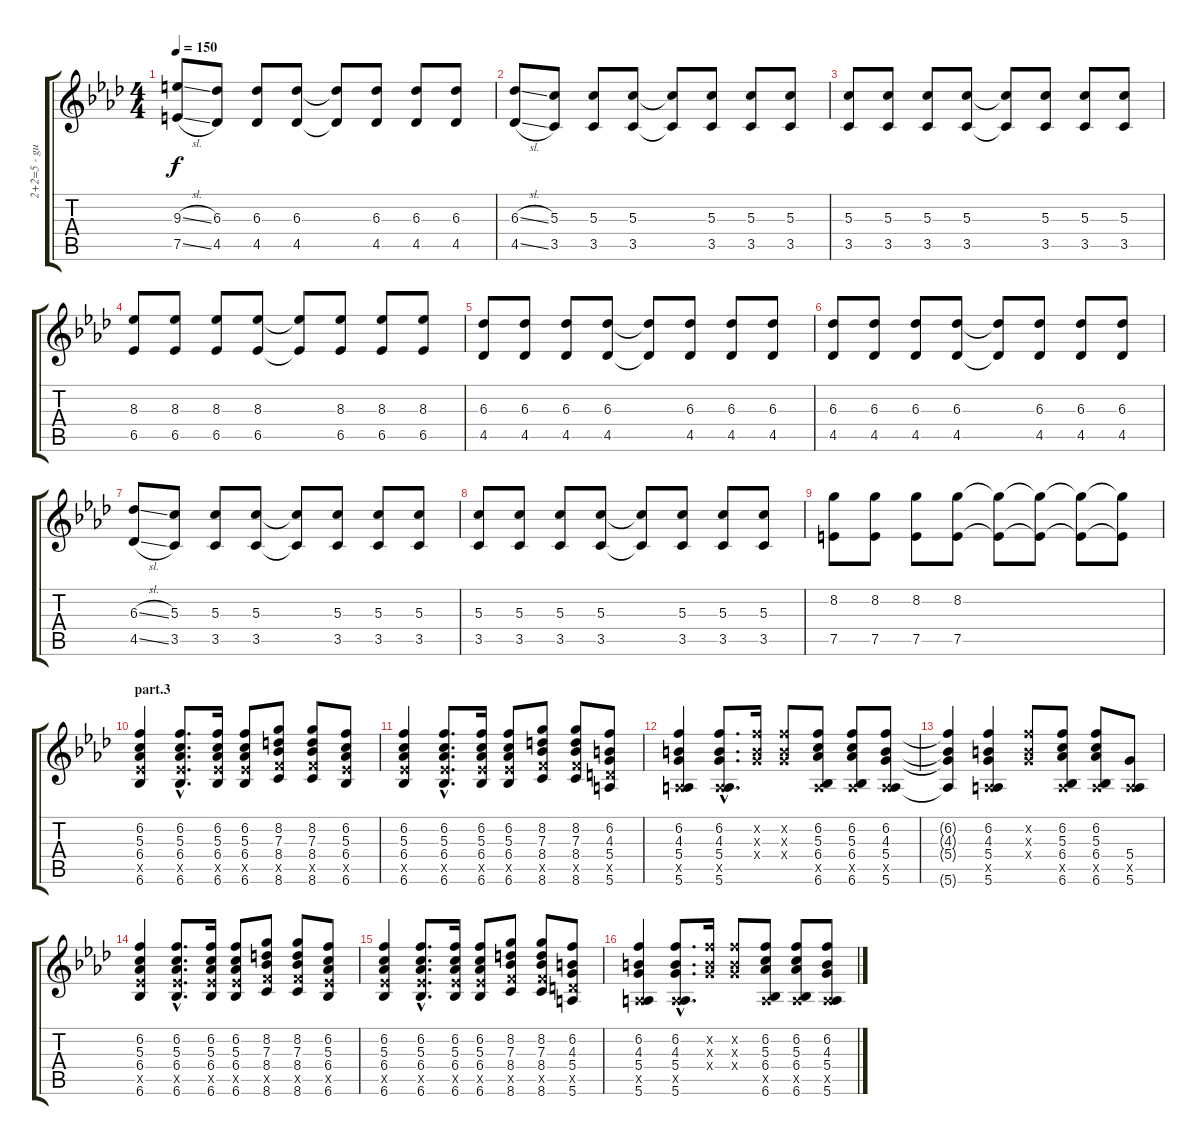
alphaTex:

\track ("2+2=5 - guitar thom" "2+2=5 - gu") {instrument acousticguitarsteel}
\staff {score tabs}
\tuning (E4 B3 G3 D3 A2 E2) {hide}
\ts (4 4)
\tempo 150
\clef g2
\ks ab
(9.3{sl} 7.5{sl}).8{dy f} (6.3 4.5).8 (6.3 4.5).8 (6.3 4.5).8 (6.3{t} 4.5{t}).8 (6.3 4.5).8 (6.3 4.5).8 (6.3 4.5).8 |
(6.3{sl} 4.5{sl}).8 (5.3 3.5).8 (5.3 3.5).8 (5.3 3.5).8 (5.3{t} 3.5{t}).8 (5.3 3.5).8 (5.3 3.5).8 (5.3 3.5).8 |
(5.3 3.5).8 (5.3 3.5).8 (5.3 3.5).8 (5.3 3.5).8 (5.3{t} 3.5{t}).8 (5.3 3.5).8 (5.3 3.5).8 (5.3 3.5).8 |
(8.3 6.5).8 (8.3 6.5).8 (8.3 6.5).8 (8.3 6.5).8 (8.3{t} 6.5{t}).8 (8.3 6.5).8 (8.3 6.5).8 (8.3 6.5).8 |
(6.3 4.5).8 (6.3 4.5).8 (6.3 4.5).8 (6.3 4.5).8 (6.3{t} 4.5{t}).8 (6.3 4.5).8 (6.3 4.5).8 (6.3 4.5).8 |
(6.3 4.5).8 (6.3 4.5).8 (6.3 4.5).8 (6.3 4.5).8 (6.3{t} 4.5{t}).8 (6.3 4.5).8 (6.3 4.5).8 (6.3 4.5).8 |
(6.3{sl} 4.5{sl}).8 (5.3 3.5).8 (5.3 3.5).8 (5.3 3.5).8 (5.3{t} 3.5{t}).8 (5.3 3.5).8 (5.3 3.5).8 (5.3 3.5).8 |
(5.3 3.5).8 (5.3 3.5).8 (5.3 3.5).8 (5.3 3.5).8 (5.3{t} 3.5{t}).8 (5.3 3.5).8 (5.3 3.5).8 (5.3 3.5).8 |
(8.2 7.5).8 (8.2 7.5).8 (8.2 7.5).8 (8.2 7.5).8 (8.2{t} 7.5{t}).8 (8.2{t} 7.5{t}).8 (8.2{t} 7.5{t}).8 (8.2{t} 7.5{t}).8 |
\section ("" "part.3")
(6.2 5.3 6.4 6.5{x} 6.6).4 (6.2{hac} 5.3{hac} 6.4{hac} 6.5{hac x} 6.6{hac}).8{d} (6.2 5.3 6.4 6.5{x} 6.6).16 (6.2 5.3 6.4 6.5{x} 6.6).8 (8.2 7.3 8.4 8.5{x} 8.6).8 (8.2 7.3 8.4 8.5{x} 8.6).8 (6.2 5.3 6.4 6.5{x} 6.6).8 |
(6.2 5.3 6.4 6.5{x} 6.6).4 (6.2{hac} 5.3{hac} 6.4{hac} 6.5{hac x} 6.6{hac}).8{d} (6.2 5.3 6.4 6.5{x} 6.6).16 (6.2 5.3 6.4 6.5{x} 6.6).8 (8.2 7.3 8.4 8.5{x} 8.6).8 (8.2 7.3 8.4 8.5{x} 8.6).8 (6.2 4.3 5.4 5.5{x} 5.6).8 |
(6.2 4.3 5.4 0.5{x} 5.6).4 (6.2{hac} 4.3{hac} 5.4{hac} 0.5{hac x} 5.6{hac}).8{d} (6.2{x} 4.3{x} 5.4{x}).16 (6.2{x} 4.3{x} 5.4{x}).8 (6.2 5.3 6.4 0.5{x} 6.6).8 (6.2 5.3 6.4 0.5{x} 6.6).8 (6.2 4.3 5.4 0.5{x} 5.6).8 |
(6.2{t} 4.3{t} 5.4{t} 5.6{t}).4 (6.2 4.3 5.4 0.5{x} 5.6).4 (6.2{x} 4.3{x} 5.4{x}).8 (6.2 5.3 6.4 0.5{x} 6.6).8 (6.2 5.3 6.4 0.5{x} 6.6).8 (5.4 0.5{x} 5.6).8 |
(6.2 5.3 6.4 6.5{x} 6.6).4 (6.2{hac} 5.3{hac} 6.4{hac} 6.5{hac x} 6.6{hac}).8{d} (6.2 5.3 6.4 6.5{x} 6.6).16 (6.2 5.3 6.4 6.5{x} 6.6).8 (8.2 7.3 8.4 8.5{x} 8.6).8 (8.2 7.3 8.4 8.5{x} 8.6).8 (6.2 5.3 6.4 6.5{x} 6.6).8 |
(6.2 5.3 6.4 6.5{x} 6.6).4 (6.2{hac} 5.3{hac} 6.4{hac} 6.5{hac x} 6.6{hac}).8{d} (6.2 5.3 6.4 6.5{x} 6.6).16 (6.2 5.3 6.4 6.5{x} 6.6).8 (8.2 7.3 8.4 8.5{x} 8.6).8 (8.2 7.3 8.4 8.5{x} 8.6).8 (6.2 4.3 5.4 5.5{x} 5.6).8 |
(6.2 4.3 5.4 0.5{x} 5.6).4 (6.2{hac} 4.3{hac} 5.4{hac} 0.5{hac x} 5.6{hac}).8{d} (6.2{x} 4.3{x} 5.4{x}).16 (6.2{x} 4.3{x} 5.4{x}).8 (6.2 5.3 6.4 0.5{x} 6.6).8 (6.2 5.3 6.4 0.5{x} 6.6).8 (6.2 4.3 5.4 0.5{x} 5.6).8
